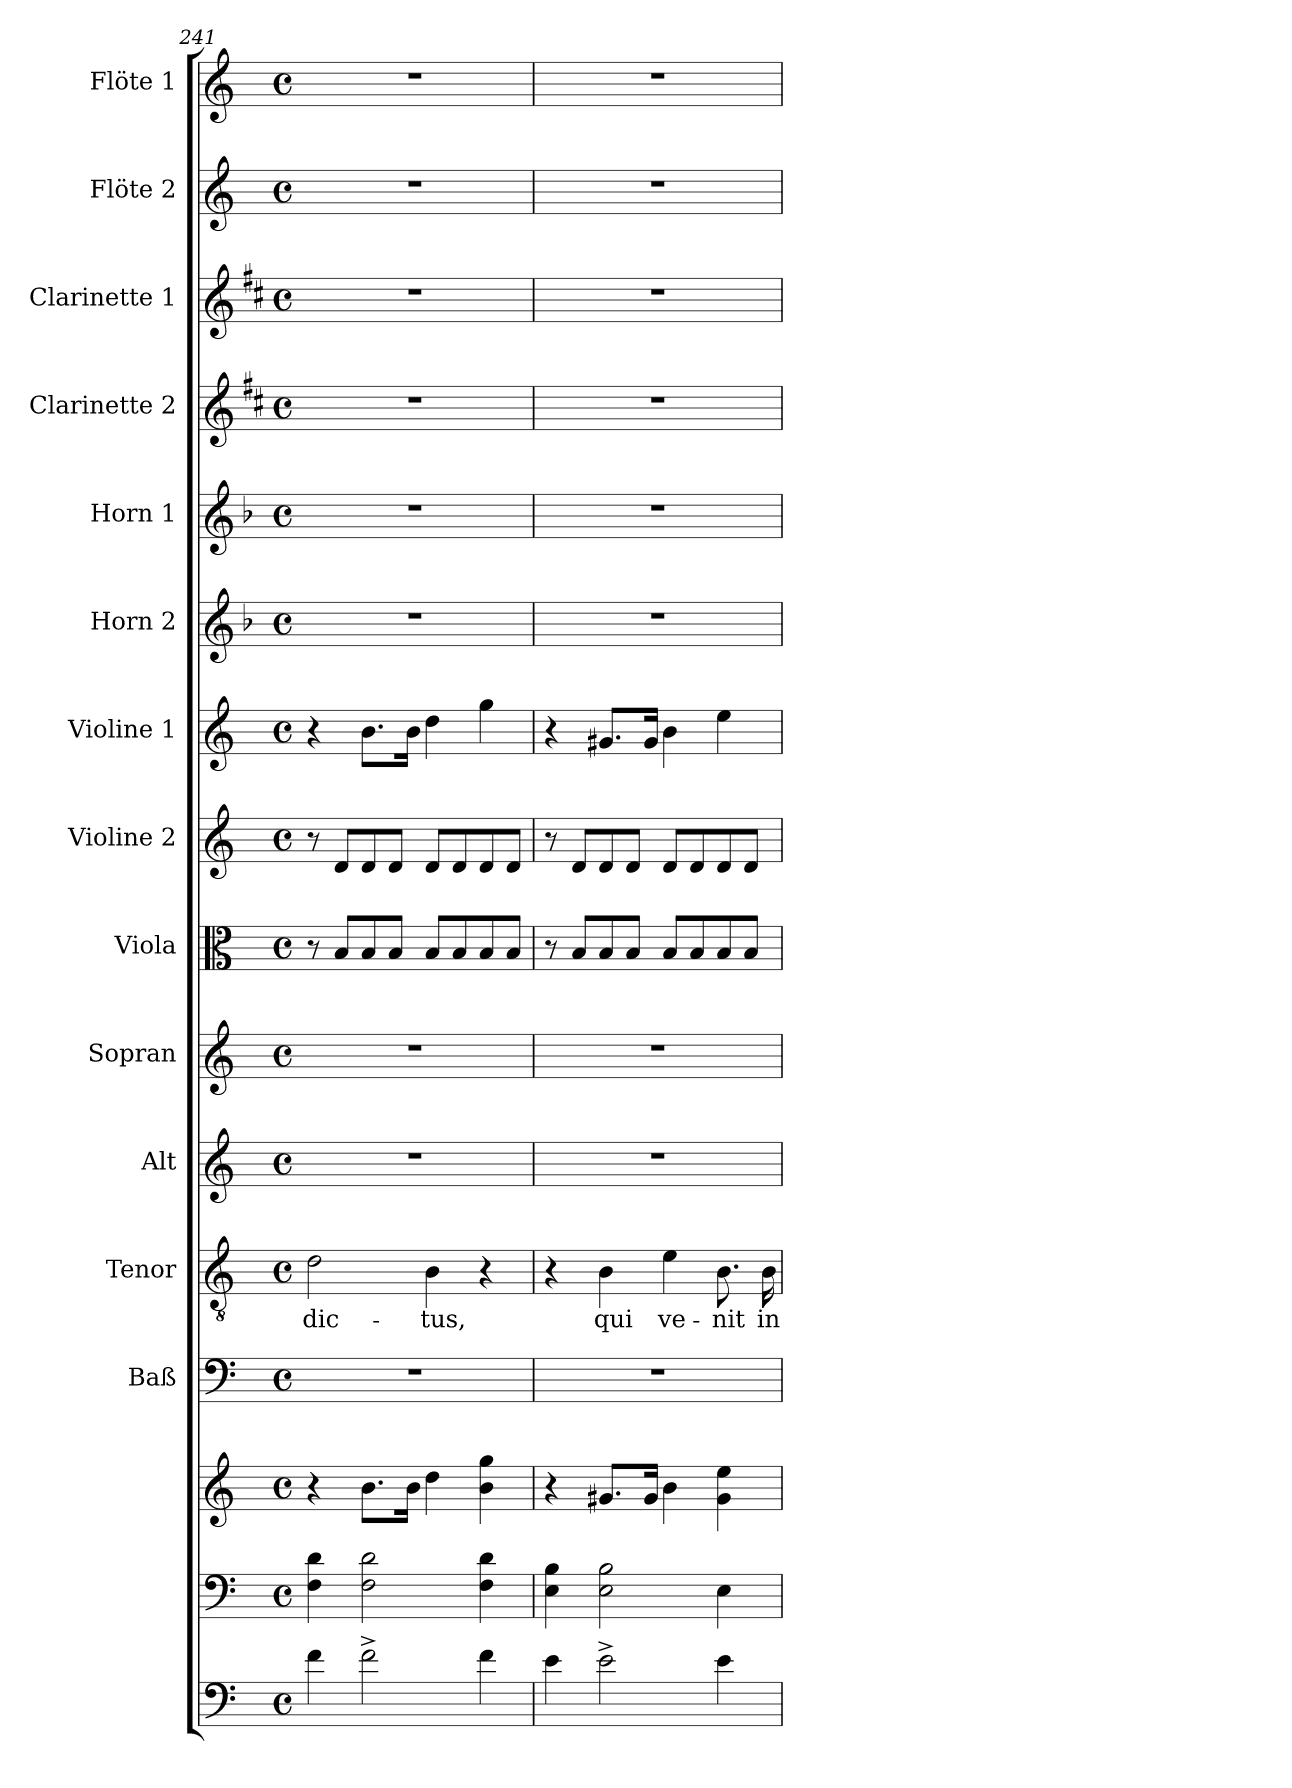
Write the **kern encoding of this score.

**kern	**kern	**kern	**kern	**kern	**text	**kern	**kern	**kern	**kern	**kern	**kern	**kern	**kern	**kern	**kern	**kern
*part15	*part14	*part14	*part13	*part12	*part12	*part11	*part10	*part9	*part8	*part7	*part6	*part5	*part4	*part3	*part2	*part1
*staff16	*staff15	*staff14	*staff13	*staff12	*staff12	*staff11	*staff10	*staff9	*staff8	*staff7	*staff6	*staff5	*staff4	*staff3	*staff2	*staff1
*	*	*	*I"Baß	*I"Tenor	*	*I"Alt	*I"Sopran	*I"Viola	*I"Violine 2	*I"Violine 1	*I"Horn 2	*I"Horn 1	*I"Clarinette 2	*I"Clarinette 1	*I"Flöte 2	*I"Flöte 1
*	*	*	*I'Baß	*I'Ten	*	*I'Alt	*I'Sop	*I'Vla.	*I'Vln. 2	*I'Vln. 1	*I'Hrn. 2	*I'Hrn. 1	*I'Cl. 2	*I'Cl. 1	*I'Fl. 2	*I'Fl. 1
*clefF4	*clefF4	*clefG2	*clefF4	*clefGv2	*	*clefG2	*clefG2	*clefC3	*clefG2	*clefG2	*clefG2	*clefG2	*clefG2	*clefG2	*clefG2	*clefG2
*ITrd7c12	*	*	*	*	*	*	*	*	*	*	*ITrd3c5	*ITrd3c5	*ITrd1c2	*ITrd1c2	*	*
*k[]	*k[]	*k[]	*k[]	*k[]	*	*k[]	*k[]	*k[]	*k[]	*k[]	*k[]	*k[]	*k[]	*k[]	*k[]	*k[]
*C:	*C:	*C:	*C:	*C:	*	*C:	*C:	*C:	*C:	*C:	*C:	*C:	*C:	*C:	*C:	*C:
*M4/4	*M4/4	*M4/4	*M4/4	*M4/4	*	*M4/4	*M4/4	*M4/4	*M4/4	*M4/4	*M4/4	*M4/4	*M4/4	*M4/4	*M4/4	*M4/4
*met(c)	*met(c)	*met(c)	*met(c)	*met(c)	*	*met(c)	*met(c)	*met(c)	*met(c)	*met(c)	*met(c)	*met(c)	*met(c)	*met(c)	*met(c)	*met(c)
=241	=241	=241	=241	=241	=241	=241	=241	=241	=241	=241	=241	=241	=241	=241	=241	=241
!	!	!	!	!	!LO:LY:b	!	!	!	!	!	!	!	!	!	!	!
4F\	4F\ 4d\	4r	1r	2d\	-dic-	1r	1r	8r	8r	4r	1r	1r	1r	1r	1r	1r
.	.	.	.	.	.	.	.	8B/L	8d/L	.	.	.	.	.	.	.
2F^>\	2F\ 2d\	8.b\L	.	.	.	.	.	8B/	8d/	8.b\L	.	.	.	.	.	.
.	.	.	.	.	.	.	.	8B/J	8d/J	.	.	.	.	.	.	.
.	.	16b\Jk	.	.	.	.	.	.	.	16b\Jk	.	.	.	.	.	.
!	!	!	!	!	!LO:LY:b	!	!	!	!	!	!	!	!	!	!	!
.	.	4dd\	.	4B\	-tus,	.	.	8B/L	8d/L	4dd\	.	.	.	.	.	.
.	.	.	.	.	.	.	.	8B/	8d/	.	.	.	.	.	.	.
4F\	4F\ 4d\	4b\ 4gg\	.	4r	.	.	.	8B/	8d/	4gg\	.	.	.	.	.	.
.	.	.	.	.	.	.	.	8B/J	8d/J	.	.	.	.	.	.	.
!!LO:PB:g=z
=242	=242	=242	=242	=242	=242	=242	=242	=242	=242	=242	=242	=242	=242	=242	=242	=242
4E\	4E\ 4B\	4r	1r	4r	.	1r	1r	8r	8r	4r	1r	1r	1r	1r	1r	1r
.	.	.	.	.	.	.	.	8B/L	8d/L	.	.	.	.	.	.	.
!	!	!	!	!	!LO:LY:b	!	!	!	!	!	!	!	!	!	!	!
2E^>\	2E\ 2B\	8.g#X/L	.	4B\	qui	.	.	8B/	8d/	8.g#X/L	.	.	.	.	.	.
.	.	.	.	.	.	.	.	8B/J	8d/J	.	.	.	.	.	.	.
.	.	16g#/Jk	.	.	.	.	.	.	.	16g#/Jk	.	.	.	.	.	.
!	!	!	!	!	!LO:LY:b	!	!	!	!	!	!	!	!	!	!	!
.	.	4b\	.	4e\	ve-	.	.	8B/L	8d/L	4b\	.	.	.	.	.	.
.	.	.	.	.	.	.	.	8B/	8d/	.	.	.	.	.	.	.
!	!	!	!	!	!LO:LY:b	!	!	!	!	!	!	!	!	!	!	!
4E\	4E\	4g#\ 4ee\	.	8.B\	-nit	.	.	8B/	8d/	4ee\	.	.	.	.	.	.
.	.	.	.	.	.	.	.	8B/J	8d/J	.	.	.	.	.	.	.
!	!	!	!	!	!LO:LY:b	!	!	!	!	!	!	!	!	!	!	!
.	.	.	.	16B\	in	.	.	.	.	.	.	.	.	.	.	.
=	=	=	=	=	=	=	=	=	=	=	=	=	=	=	=	=
*-	*-	*-	*-	*-	*-	*-	*-	*-	*-	*-	*-	*-	*-	*-	*-	*-
